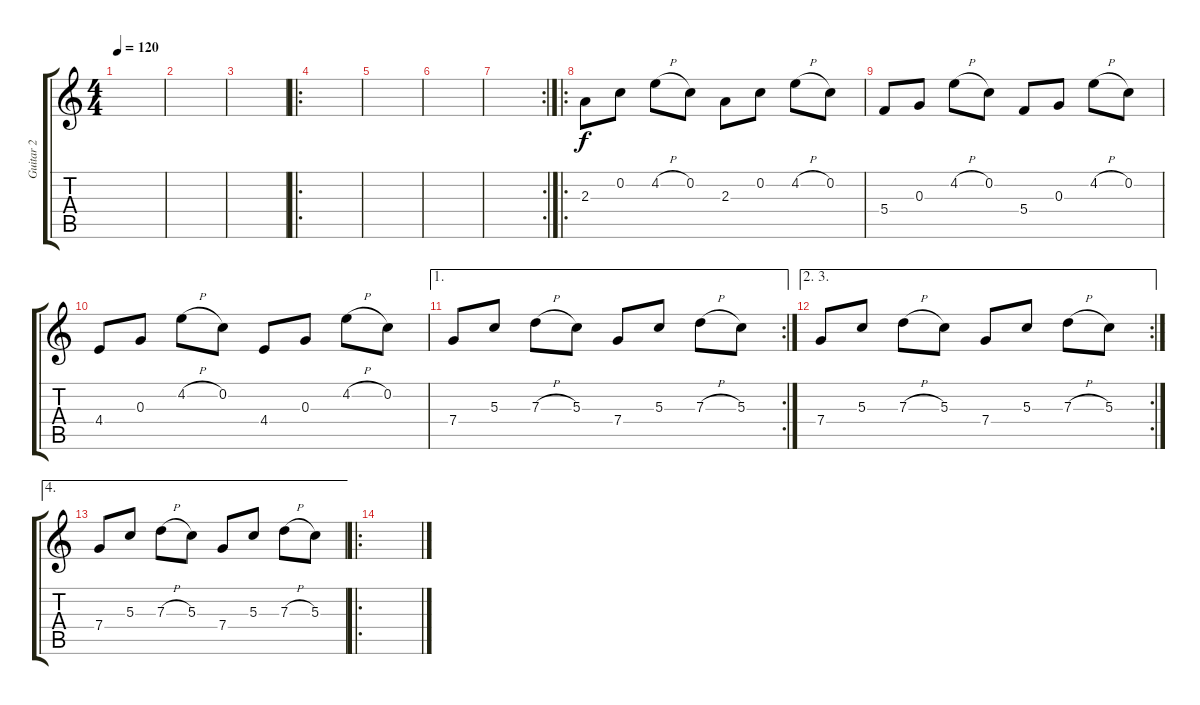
\track ("Guitar 2" "Guitar 2") {instrument acousticguitarsteel}
\staff {score tabs}
\tuning (E4 C4 G3 C3 G2 C2) {hide}
\ts (4 4)
\tempo 120
\clef g2
\ks c
|
|
|
\ro
|
|
|
\rc 2
|
\ro
2.3.8 0.2.8 4.2{h}.8 0.2.8 2.3.8 0.2.8 4.2{h}.8 0.2.8 |
5.4.8 0.3.8 4.2{h}.8 0.2.8 5.4.8 0.3.8 4.2{h}.8 0.2.8 |
4.4.8 0.3.8 4.2{h}.8 0.2.8 4.4.8 0.3.8 4.2{h}.8 0.2.8 |
\ae 1
\rc 2
7.4.8 5.3.8 7.3{h}.8 5.3.8 7.4.8 5.3.8 7.3{h}.8 5.3.8 |
\ae (2 3)
\rc 2
7.4.8 5.3.8 7.3{h}.8 5.3.8 7.4.8 5.3.8 7.3{h}.8 5.3.8 |
\ae 4
7.4.8 5.3.8 7.3{h}.8 5.3.8 7.4.8 5.3.8 7.3{h}.8 5.3.8 |
\ro
